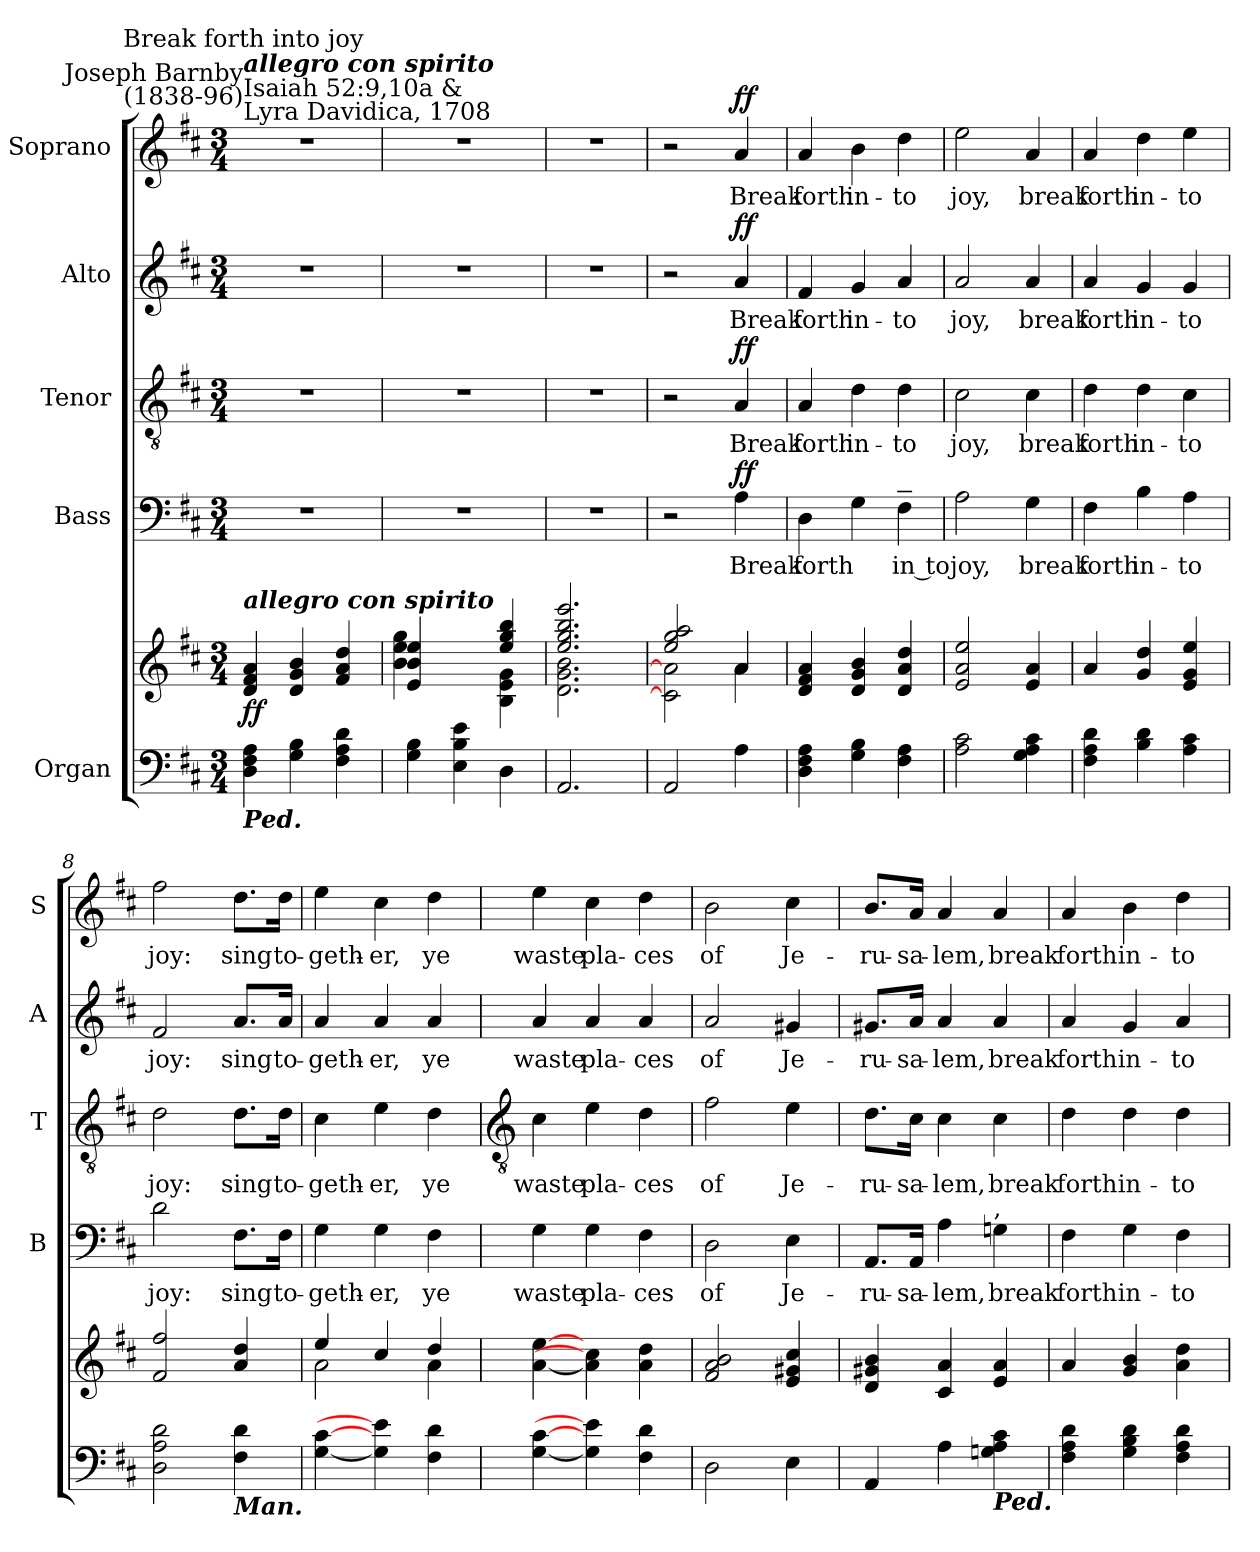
**kern	**kern	**dynam	**kern	**text	**dynam	**kern	**text	**dynam	**kern	**text	**dynam	**kern	**text	**dynam
*part5	*part5	*part5	*part4	*part4	*part4	*part3	*part3	*part3	*part2	*part2	*part2	*part1	*part1	*part1
*staff6	*staff5	*staff5/6	*staff4	*staff4	*staff4	*staff3	*staff3	*staff3	*staff2	*staff2	*staff2	*staff1	*staff1	*staff1
*I"Organ	*	*	*I"Bass	*	*	*I"Tenor	*	*	*I"Alto	*	*	*I"Soprano	*	*
*	*	*	*I'B	*	*	*I'T	*	*	*I'A	*	*	*I'S	*	*
*clefF4	*clefG2	*	*clefF4	*	*	*clefGv2	*	*	*clefG2	*	*	*clefG2	*	*
*k[f#c#]	*k[f#c#]	*	*k[f#c#]	*	*	*k[f#c#]	*	*	*k[f#c#]	*	*	*k[f#c#]	*	*
*D:	*D:	*	*D:	*	*	*D:	*	*	*D:	*	*	*D:	*	*
*M3/4	*M3/4	*	*M3/4	*	*	*M3/4	*	*	*M3/4	*	*	*M3/4	*	*
=1	=1	=1	=1	=1	=1	=1	=1	=1	=1	=1	=1	=1	=1	=1
*	*^	*	*	*	*	*	*	*	*	*	*	*	*	*
!	!	!	!	!	!	!	!	!	!	!	!	!	!LO:TX:a:t=Isaiah 52&colon;9,10a &\nLyra Davidica, 1708	!	!
!	!	!	!	!	!	!	!	!	!	!	!	!	!LO:TX:a:Bi:t=allegro con spirito	!	!
!	!	!	!	!	!	!	!	!	!	!	!	!	!LO:TX:a:cj:t=Break forth into joy	!	!
!	!	!	!	!	!	!	!	!	!	!	!	!	!LO:TX:a:rj:t=Joseph Barnby\n(1838-96)	!	!
!	!LO:TX:a:Bi:t=allegro con spirito	!	!	!	!	!	!	!	!	!	!	!	!	!	!
!LO:TX:b:Bi:t=Ped.	!	!	!	!	!	!	!	!	!	!	!	!	!	!	!
!	!	!	!LO:DY:b	!LO:N:vis=1	!	!	!LO:N:vis=1	!	!	!LO:N:vis=1	!	!	!LO:N:vis=1	!	!
4D 4F# 4A	4d/ 4f#/ 4a/	2ryy	ff	2.r	.	.	2.r	.	.	2.r	.	.	2.r	.	.
4G 4B	4d/ 4g/ 4b/	.	.	.	.	.	.	.	.	.	.	.	.	.	.
4F# 4A 4d	4f#/ 4a/ 4dd/	4ryy	.	.	.	.	.	.	.	.	.	.	.	.	.
=2	=2	=2	=2	=2	=2	=2	=2	=2	=2	=2	=2	=2	=2	=2	=2
!	!	!	!	!LO:N:vis=1	!	!	!LO:N:vis=1	!	!	!LO:N:vis=1	!	!	!LO:N:vis=1	!	!
4G 4B	4e/ 4b/ 4ee/	4b\ 4ee\ 4gg\	.	2.r	.	.	2.r	.	.	2.r	.	.	2.r	.	.
4E 4B 4e	4ryy	4ryy	.	.	.	.	.	.	.	.	.	.	.	.	.
4D	4ee/ 4gg/ 4bb/	4B\ 4e\ 4g\	.	.	.	.	.	.	.	.	.	.	.	.	.
=3	=3	=3	=3	=3	=3	=3	=3	=3	=3	=3	=3	=3	=3	=3	=3
!	!	!	!	!LO:N:vis=1	!	!	!LO:N:vis=1	!	!	!LO:N:vis=1	!	!	!LO:N:vis=1	!	!
2.AA	2.ee/ 2.gg/ 2.bb/ 2.eee/	2.d\ 2.g\ 2.b\	.	2.r	.	.	2.r	.	.	2.r	.	.	2.r	.	.
=4	=4	=4	=4	=4	=4	=4	=4	=4	=4	=4	=4	=4	=4	=4	=4
2AA	2ee/ 2gg/ 2aa/	2c#\] 2a\]	.	2r	.	.	2r	.	.	2r	.	.	2r	.	.
!	!	!	!	!	!LO:LY:b	!LO:DY:b	!	!LO:LY:b	!LO:DY:b	!	!LO:LY:b	!LO:DY:b	!	!LO:LY:b	!LO:DY:b
4A	4a/	4a\	.	4A	Break	ff	4A	Break	ff	4a	Break	ff	4a	Break	ff
=5	=5	=5	=5	=5	=5	=5	=5	=5	=5	=5	=5	=5	=5	=5	=5
!	!	!	!	!	!LO:LY:b	!	!	!LO:LY:b	!	!	!LO:LY:b	!	!	!LO:LY:b	!
4D 4F# 4A	4d/ 4f#/ 4a/	2ryy	.	4D	forth	.	4A	forth	.	4f#	forth	.	4a	forth	.
!	!	!	!	!	!	!	!	!LO:LY:b	!	!	!LO:LY:b	!	!	!LO:LY:b	!
4G 4B	4d/ 4g/ 4b/	.	.	4G	.	.	4d	in-	.	4g	in-	.	4b	in-	.
!	!	!	!	!	!LO:LY:b	!	!	!LO:LY:b	!	!	!LO:LY:b	!	!	!LO:LY:b	!
4F# 4A	4d/ 4a/ 4dd/	4ryy	.	4F#~	in to	.	4d	-to	.	4a	-to	.	4dd	-to	.
=6	=6	=6	=6	=6	=6	=6	=6	=6	=6	=6	=6	=6	=6	=6	=6
!	!	!	!	!	!LO:LY:b	!	!	!LO:LY:b	!	!	!LO:LY:b	!	!	!LO:LY:b	!
2A 2c#	2e/ 2a/ 2ee/	2ryy	.	2A	joy,	.	2c#	joy,	.	2a	joy,	.	2ee	joy,	.
!	!	!	!	!	!LO:LY:b	!	!	!LO:LY:b	!	!	!LO:LY:b	!	!	!LO:LY:b	!
4G 4A 4c#	4e/ 4a/	4ryy	.	4G	break	.	4c#	break	.	4a	break	.	4a	break	.
=7	=7	=7	=7	=7	=7	=7	=7	=7	=7	=7	=7	=7	=7	=7	=7
!	!	!	!	!	!LO:LY:b	!	!	!LO:LY:b	!	!	!LO:LY:b	!	!	!LO:LY:b	!
4F# 4A 4d	4a/	2ryy	.	4F#	forth	.	4d	forth	.	4a	forth	.	4a	forth	.
!	!	!	!	!	!LO:LY:b	!	!	!LO:LY:b	!	!	!LO:LY:b	!	!	!LO:LY:b	!
4B 4d	4g/ 4dd/	.	.	4B	in-	.	4d	in-	.	4g	in-	.	4dd	in-	.
!	!	!	!	!	!LO:LY:b	!	!	!LO:LY:b	!	!	!LO:LY:b	!	!	!LO:LY:b	!
4A 4c#	4e/ 4g/ 4ee/	4ryy	.	4A	-to	.	4c#	-to	.	4g	-to	.	4ee	-to	.
=8	=8	=8	=8	=8	=8	=8	=8	=8	=8	=8	=8	=8	=8	=8	=8
!	!	!	!	!	!LO:LY:b	!	!	!LO:LY:b	!	!	!LO:LY:b	!	!	!LO:LY:b	!
2D 2A 2d	2f#/ 2ff#/	2ryy	.	2d	joy:	.	2d	joy:	.	2f#	joy:	.	2ff#	joy:	.
!LO:TX:b:Bi:t=Man.	!	!	!	!	!	!	!	!	!	!	!	!	!	!	!
!	!	!	!	!	!LO:LY:b	!	!	!LO:LY:b	!	!	!LO:LY:b	!	!	!LO:LY:b	!
4F# 4d	4a/ 4dd/	4ryy	.	8.F#\L	sing	.	8.d\L	sing	.	8.a/L	sing	.	8.dd\L	sing	.
!	!	!	!	!	!LO:LY:b	!	!	!LO:LY:b	!	!	!LO:LY:b	!	!	!LO:LY:b	!
.	.	.	.	16F#\Jk	to-	.	16d\Jk	to-	.	16a/Jk	to-	.	16dd\Jk	to-	.
=9	=9	=9	=9	=9	=9	=9	=9	=9	=9	=9	=9	=9	=9	=9	=9
!	!	!	!	!	!LO:LY:b	!	!	!LO:LY:b	!	!	!LO:LY:b	!	!	!LO:LY:b	!
[4G [4c#	4ee/	2a\	.	4G	-geth-	.	4c#	-geth-	.	4a	-geth-	.	4ee	-geth-	.
!	!	!	!	!	!LO:LY:b	!	!	!LO:LY:b	!	!	!LO:LY:b	!	!	!LO:LY:b	!
4G] 4e]	4cc#/	.	.	4G	-er,	.	4e	-er,	.	4a	-er,	.	4cc#	-er,	.
!	!	!	!	!	!LO:LY:b	!	!	!LO:LY:b	!	!	!LO:LY:b	!	!	!LO:LY:b	!
4F# 4d	4dd/	4a\	.	4F#	ye	.	4d	ye	.	4a	ye	.	4dd	ye	.
*	*v	*v	*	*	*	*	*	*	*	*	*	*	*	*	*
!!LO:LB:g=z
=10	=10	=10	=10	=10	=10	=10	=10	=10	=10	=10	=10	=10	=10	=10
*	*	*	*	*	*	*clefGv2	*	*	*	*	*	*	*	*
*	*^	*	*	*	*	*	*	*	*	*	*	*	*	*
!	!	!	!	!	!LO:LY:b	!	!	!LO:LY:b	!	!	!LO:LY:b	!	!	!LO:LY:b	!
*	*v	*v	*	*	*	*	*	*	*	*	*	*	*	*	*
[4G\ [4c#\	[4a [4ee	.	4G	waste	.	4c#	waste	.	4a	waste	.	4ee	waste	.
!	!	!	!	!LO:LY:b	!	!	!LO:LY:b	!	!	!LO:LY:b	!	!	!LO:LY:b	!
4G\] 4e\]	4a] 4cc#]	.	4G	pla-	.	4e	pla-	.	4a	pla-	.	4cc#	pla-	.
!	!	!	!	!LO:LY:b	!	!	!LO:LY:b	!	!	!LO:LY:b	!	!	!LO:LY:b	!
4F#\ 4d\	4a 4dd	.	4F#	-ces	.	4d	-ces	.	4a	-ces	.	4dd	-ces	.
=11	=11	=11	=11	=11	=11	=11	=11	=11	=11	=11	=11	=11	=11	=11
!	!	!	!	!LO:LY:b	!	!	!LO:LY:b	!	!	!LO:LY:b	!	!	!LO:LY:b	!
2D	2f# 2a 2b	.	2D	of	.	2f#	of	.	2a	of	.	2b	of	.
!	!	!	!	!LO:LY:b	!	!	!LO:LY:b	!	!	!LO:LY:b	!	!	!LO:LY:b	!
4E	4e 4g#X 4cc#	.	4E	Je-	.	4e	Je-	.	4g#X	Je-	.	4cc#	Je-	.
=12	=12	=12	=12	=12	=12	=12	=12	=12	=12	=12	=12	=12	=12	=12
!	!	!	!	!LO:LY:b	!	!	!LO:LY:b	!	!	!LO:LY:b	!	!	!LO:LY:b	!
4AA	4d 4g#X 4b	.	8.AA/L	-ru-	.	8.d\L	-ru-	.	8.g#X/L	-ru-	.	8.b/L	-ru-	.
!	!	!	!	!LO:LY:b	!	!	!LO:LY:b	!	!	!LO:LY:b	!	!	!LO:LY:b	!
.	.	.	16AA/Jk	-sa-	.	16c#\Jk	-sa-	.	16a/Jk	-sa-	.	16a/Jk	-sa-	.
!	!	!	!	!LO:LY:b	!	!	!LO:LY:b	!	!	!LO:LY:b	!	!	!LO:LY:b	!
4A\	4c# 4a	.	4A	-lem,	.	4c#	-lem,	.	4a	-lem,	.	4a	-lem,	.
!	!	!	!LO:TX:a:t=,	!	!	!	!	!	!	!	!	!	!	!
!LO:TX:b:Bi:t=Ped.	!	!	!	!	!	!	!	!	!	!	!	!	!	!
!	!	!	!	!LO:LY:b	!	!	!LO:LY:b	!	!	!LO:LY:b	!	!	!LO:LY:b	!
4Gn\ 4A\ 4c#\	4e 4a	.	4Gn	break	.	4c#	break	.	4a	break	.	4a	break	.
=13	=13	=13	=13	=13	=13	=13	=13	=13	=13	=13	=13	=13	=13	=13
!	!	!	!	!LO:LY:b	!	!	!LO:LY:b	!	!	!LO:LY:b	!	!	!LO:LY:b	!
4F# 4A 4d	4a	.	4F#	forth	.	4d	forth	.	4a	forth	.	4a	forth	.
!	!	!	!	!LO:LY:b	!	!	!LO:LY:b	!	!	!LO:LY:b	!	!	!LO:LY:b	!
4G 4B 4d	4g 4b	.	4G	in-	.	4d	in-	.	4g	in-	.	4b	in-	.
!	!	!	!	!LO:LY:b	!	!	!LO:LY:b	!	!	!LO:LY:b	!	!	!LO:LY:b	!
4F# 4A 4d	4a 4dd	.	4F#	-to	.	4d	-to	.	4a	-to	.	4dd	-to	.
=	=	=	=	=	=	=	=	=	=	=	=	=	=	=
*-	*-	*-	*-	*-	*-	*-	*-	*-	*-	*-	*-	*-	*-	*-
